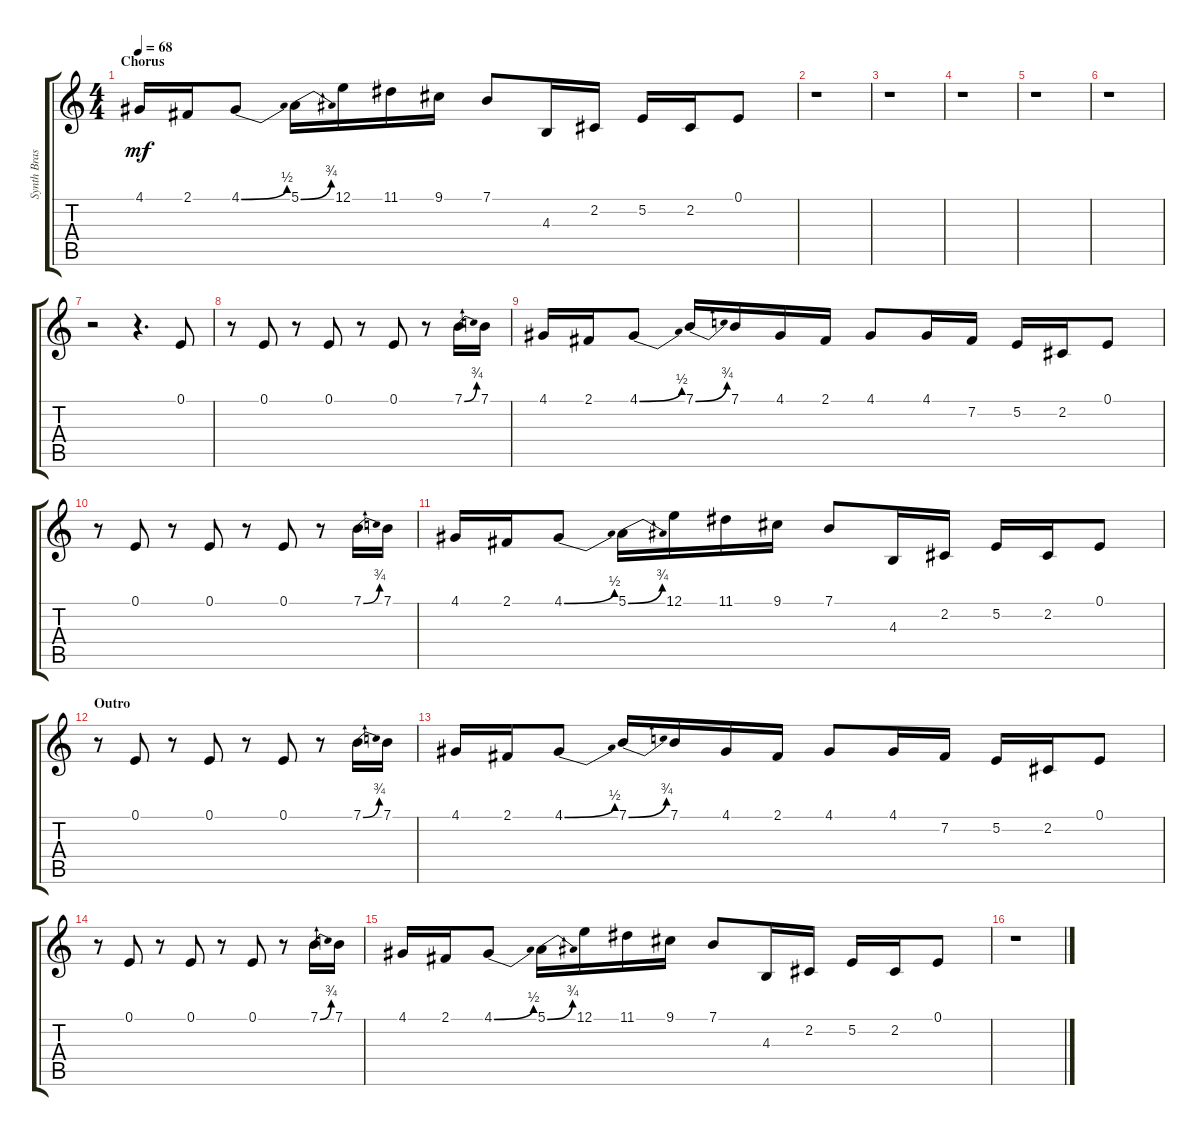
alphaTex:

\track ("Synth Brass" "Synth Bras") {instrument reversecymbal}
\staff {score tabs}
\tuning (E4 B3 G3 D3 A2 E2) {hide}
\ts (4 4)
\section ("" "Chorus")
\tempo 68
\clef g2
\ks aminor
4.1.16{dy mf} 2.1.16 4.1{be (bend 0 0 60 2)}.8 5.1{be (bend 0 0 60 3)}.16 12.1.16 11.1.16 9.1.16 7.1.8 4.3.16 2.2.16 5.2.16 2.2.16 0.1.8 |
r.1 |
r.1 |
r.1 |
r.1 |
r.1 |
r.2 r.4{d} 0.1.8 |
r.8 0.1.8 r.8 0.1.8 r.8 0.1.8 r.8 7.1{be (bend 0 0 60 3)}.16 7.1.16 |
4.1.16 2.1.16 4.1{be (bend 0 0 60 2)}.8 7.1{be (bend 0 0 60 3)}.16 7.1.16 4.1.16 2.1.16 4.1.8 4.1.16 7.2.16 5.2.16 2.2.16 0.1.8 |
r.8 0.1.8 r.8 0.1.8 r.8 0.1.8 r.8 7.1{be (bend 0 0 60 3)}.16 7.1.16 |
4.1.16 2.1.16 4.1{be (bend 0 0 60 2)}.8 5.1{be (bend 0 0 60 3)}.16 12.1.16 11.1.16 9.1.16 7.1.8 4.3.16 2.2.16 5.2.16 2.2.16 0.1.8 |
\section ("" "Outro")
r.8 0.1.8 r.8 0.1.8 r.8 0.1.8 r.8 7.1{be (bend 0 0 60 3)}.16 7.1.16 |
4.1.16 2.1.16 4.1{be (bend 0 0 60 2)}.8 7.1{be (bend 0 0 60 3)}.16 7.1.16 4.1.16 2.1.16 4.1.8 4.1.16 7.2.16 5.2.16 2.2.16 0.1.8 |
r.8 0.1.8 r.8 0.1.8 r.8 0.1.8 r.8 7.1{be (bend 0 0 60 3)}.16 7.1.16 |
4.1.16 2.1.16 4.1{be (bend 0 0 60 2)}.8 5.1{be (bend 0 0 60 3)}.16 12.1.16 11.1.16 9.1.16 7.1.8 4.3.16 2.2.16 5.2.16 2.2.16 0.1.8 |
r.1
